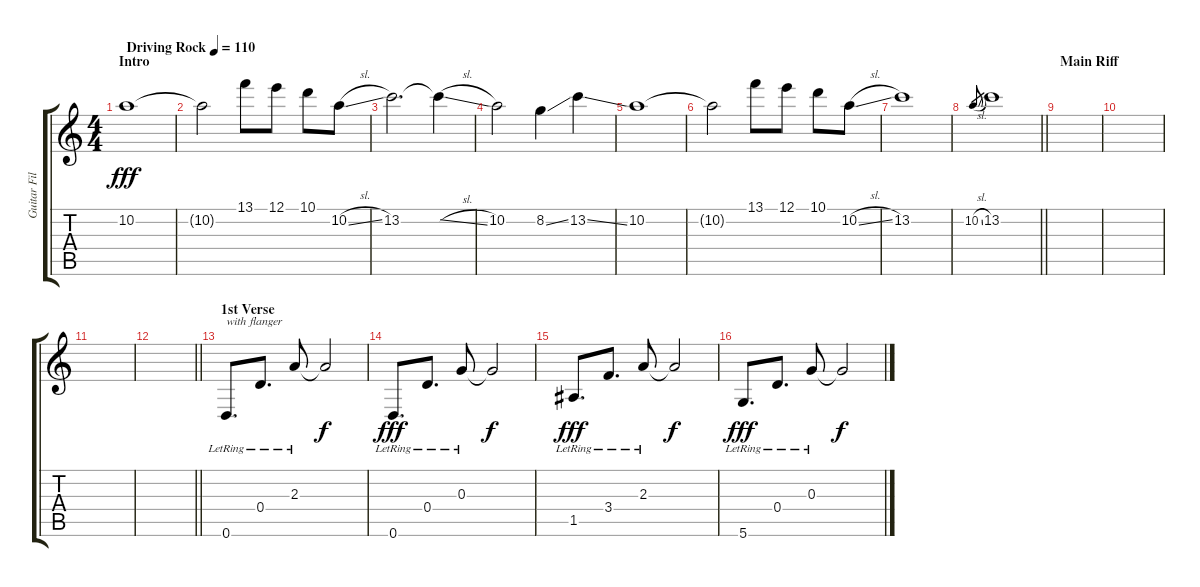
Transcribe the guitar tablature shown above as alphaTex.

\track ("Guitar Fills" "Guitar Fil") {instrument overdrivenguitar}
\staff {score tabs}
\tuning (E4 B3 G3 D3 A2 D2) {hide}
\ts (4 4)
\section ("" "Intro")
\tempo (110 "Driving Rock")
\clef g2
\ks c
10.2.1{dy fff instrument overdrivenguitar} |
10.2{t}.2 13.1.8 12.1.8 10.1.8 10.2{sl}.8 |
13.2.2{d} 13.2{sl t}.4 |
10.2.2 8.2{ss}.4 13.2{ss}.4 |
10.2.1 |
10.2{t}.2 13.1.8 12.1.8 10.1.8 10.2{sl}.8 |
13.2.1 |
\barLineRight lightlight
10.2{sl}.8{gr} 13.2.1 |
\section ("" "Main Riff")
|
|
|
\barLineRight lightlight
|
\section ("" "1st Verse")
0.6{lr}.8{d txt "with flanger" volume 8 balance 11 instrument electricguitarjazz} 0.4{lr}.8{d} 2.3{lr}.8 2.3{t}.2{dy f} |
0.6{lr}.8{d dy fff} 0.4{lr}.8{d} 0.3{lr}.8 0.3{t}.2{dy f} |
1.5{lr}.8{d dy fff} 3.4{lr}.8{d} 2.3{lr}.8 2.3{t}.2{dy f} |
5.6{lr}.8{d dy fff} 0.4{lr}.8{d} 0.3{lr}.8 0.3{t}.2{dy f}
